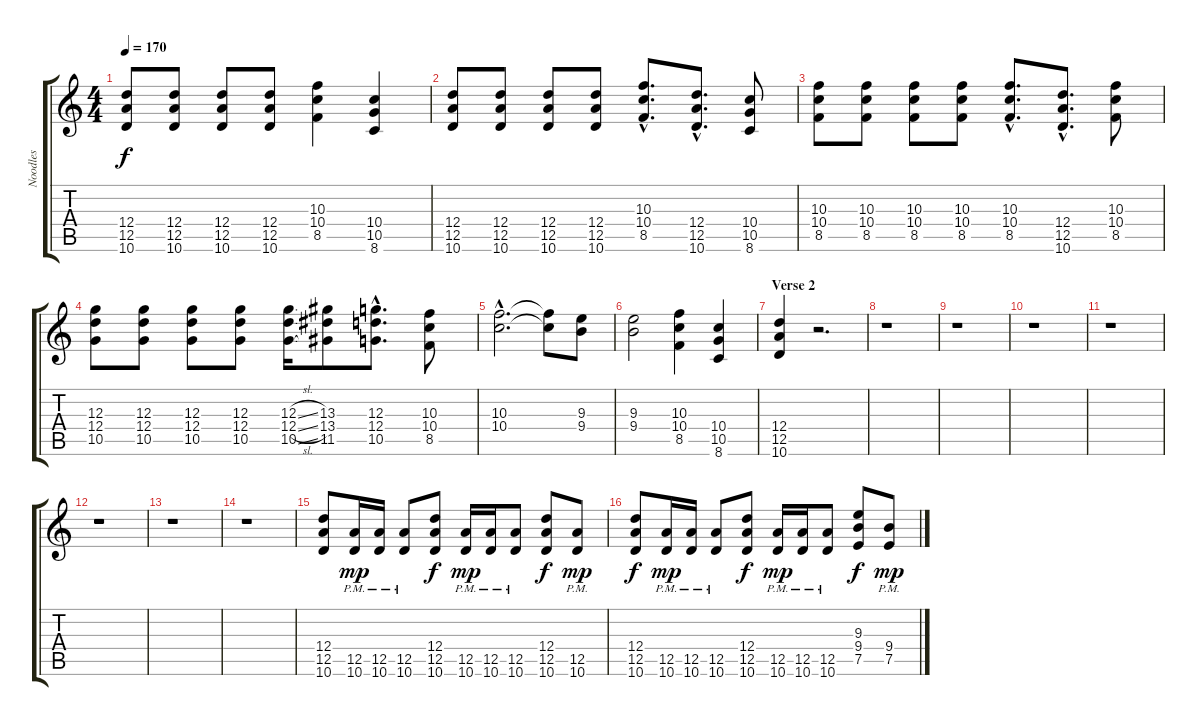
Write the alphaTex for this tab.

\track ("Noodles" "Noodles") {instrument distortionguitar}
\staff {score tabs}
\tuning (E4 B3 G3 D3 A2 E2) {hide}
\ts (4 4)
\tempo 170
\clef g2
\ks c
(12.4 12.5 10.6).8{dy f} (12.4 12.5 10.6).8 (12.4 12.5 10.6).8 (12.4 12.5 10.6).8 (10.3 10.4 8.5).4 (10.4 10.5 8.6).4 |
(12.4 12.5 10.6).8 (12.4 12.5 10.6).8 (12.4 12.5 10.6).8 (12.4 12.5 10.6).8 (10.3{hac} 10.4{hac} 8.5{hac}).8{d} (12.4{hac} 12.5{hac} 10.6{hac}).8{d} (10.4 10.5 8.6).8 |
(10.3 10.4 8.5).8 (10.3 10.4 8.5).8 (10.3 10.4 8.5).8 (10.3 10.4 8.5).8 (10.3{hac} 10.4{hac} 8.5{hac}).8{d} (12.4{hac} 12.5{hac} 10.6{hac}).8{d} (10.3 10.4 8.5).8 |
(12.3 12.4 10.5).8 (12.3 12.4 10.5).8 (12.3 12.4 10.5).8 (12.3 12.4 10.5).8 (12.3{sl} 12.4{sl} 10.5{sl}).16 (13.3 13.4 11.5).8 (12.3{hac} 12.4{hac} 10.5{hac}).8{d} (10.3 10.4 8.5).8 |
(10.3{hac} 10.4{hac}).2{d} (10.3{t} 10.4{t}).8 (9.3 9.4).8 |
(9.3 9.4).2 (10.3 10.4 8.5).4 (10.4 10.5 8.6).4 |
\section ("" "Verse 2")
(12.4 12.5 10.6).4 r.2{d} |
r.1 |
r.1 |
r.1 |
r.1 |
r.1 |
r.1 |
r.1 |
(12.4 12.5 10.6).8 (12.5{pm} 10.6{pm}).16{dy mp} (12.5{pm} 10.6{pm}).16 (12.5{pm} 10.6{pm}).8 (12.4 12.5 10.6).8{dy f} (12.5{pm} 10.6{pm}).16{dy mp} (12.5{pm} 10.6{pm}).16 (12.5{pm} 10.6{pm}).8 (12.4 12.5 10.6).8{dy f} (12.5{pm} 10.6{pm}).8{dy mp} |
(12.4 12.5 10.6).8{dy f} (12.5{pm} 10.6{pm}).16{dy mp} (12.5{pm} 10.6{pm}).16 (12.5{pm} 10.6{pm}).8 (12.4 12.5 10.6).8{dy f} (12.5{pm} 10.6{pm}).16{dy mp} (12.5{pm} 10.6{pm}).16 (12.5{pm} 10.6{pm}).8 (9.3 9.4 7.5).8{dy f} (9.4{pm} 7.5{pm}).8{dy mp}
